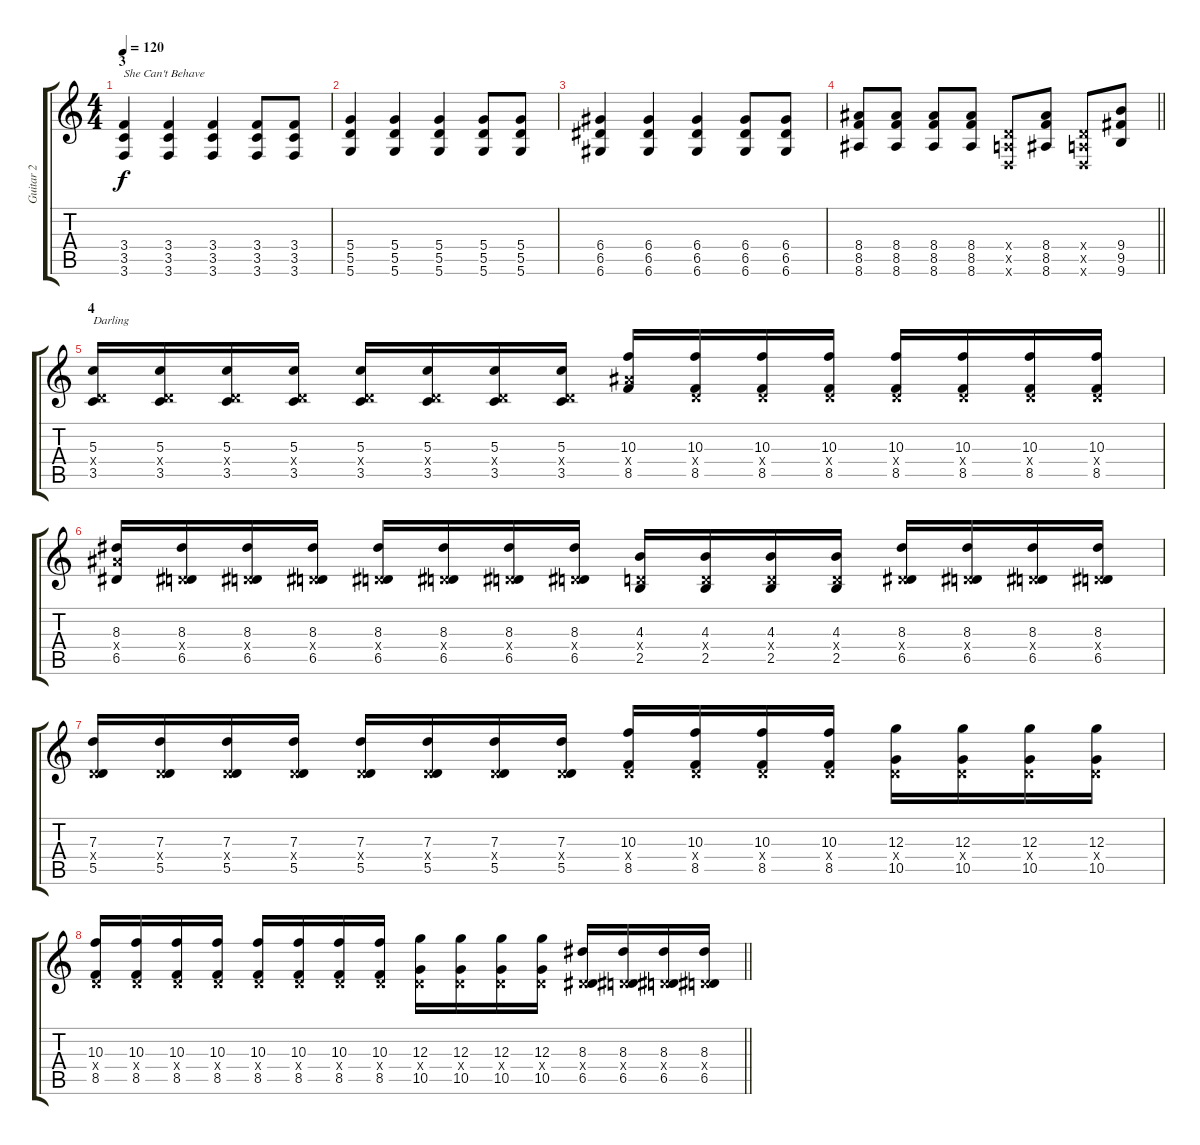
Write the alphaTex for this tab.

\track ("Guitar 2" "Guitar 2") {instrument overdrivenguitar}
\staff {score tabs}
\tuning (E4 B3 G3 D3 A2 D2) {hide}
\ts (4 4)
\section ("" "3")
\tempo 120
\clef g2
\ks c
(3.4 3.5 3.6).4{txt "She Can't Behave" dy f} (3.4 3.5 3.6).4 (3.4 3.5 3.6).4 (3.4 3.5 3.6).8 (3.4 3.5 3.6).8 |
(5.4 5.5 5.6).4 (5.4 5.5 5.6).4 (5.4 5.5 5.6).4 (5.4 5.5 5.6).8 (5.4 5.5 5.6).8 |
(6.4 6.5 6.6).4 (6.4 6.5 6.6).4 (6.4 6.5 6.6).4 (6.4 6.5 6.6).8 (6.4 6.5 6.6).8 |
\barLineRight lightlight
(8.4 8.5 8.6).8 (8.4 8.5 8.6).8 (8.4 8.5 8.6).8 (8.4 8.5 8.6).8 (0.4{x} 0.5{x} 0.6{x}).8 (8.4 8.5 8.6).8 (0.4{x} 0.5{x} 0.6{x}).8 (9.4 9.5 9.6).8 |
\section ("" "4")
(5.3 0.4{x} 3.5).16{txt "Darling"} (5.3 0.4{x} 3.5).16 (5.3 0.4{x} 3.5).16 (5.3 0.4{x} 3.5).16 (5.3 0.4{x} 3.5).16 (5.3 0.4{x} 3.5).16 (5.3 0.4{x} 3.5).16 (5.3 0.4{x} 3.5).16 (10.3 8.4{x} 8.5).16 (10.3 0.4{x} 8.5).16 (10.3 0.4{x} 8.5).16 (10.3 0.4{x} 8.5).16 (10.3 0.4{x} 8.5).16 (10.3 0.4{x} 8.5).16 (10.3 0.4{x} 8.5).16 (10.3 0.4{x} 8.5).16 |
(8.3 8.4{x} 6.5).16 (8.3 0.4{x} 6.5).16 (8.3 0.4{x} 6.5).16 (8.3 0.4{x} 6.5).16 (8.3 0.4{x} 6.5).16 (8.3 0.4{x} 6.5).16 (8.3 0.4{x} 6.5).16 (8.3 0.4{x} 6.5).16 (4.3 0.4{x} 2.5).16 (4.3 0.4{x} 2.5).16 (4.3 0.4{x} 2.5).16 (4.3 0.4{x} 2.5).16 (8.3 0.4{x} 6.5).16 (8.3 0.4{x} 6.5).16 (8.3 0.4{x} 6.5).16 (8.3 0.4{x} 6.5).16 |
(7.3 0.4{x} 5.5).16 (7.3 0.4{x} 5.5).16 (7.3 0.4{x} 5.5).16 (7.3 0.4{x} 5.5).16 (7.3 0.4{x} 5.5).16 (7.3 0.4{x} 5.5).16 (7.3 0.4{x} 5.5).16 (7.3 0.4{x} 5.5).16 (10.3 0.4{x} 8.5).16 (10.3 0.4{x} 8.5).16 (10.3 0.4{x} 8.5).16 (10.3 0.4{x} 8.5).16 (12.3 0.4{x} 10.5).16 (12.3 0.4{x} 10.5).16 (12.3 0.4{x} 10.5).16 (12.3 0.4{x} 10.5).16 |
\barLineRight lightlight
(10.3 0.4{x} 8.5).16 (10.3 0.4{x} 8.5).16 (10.3 0.4{x} 8.5).16 (10.3 0.4{x} 8.5).16 (10.3 0.4{x} 8.5).16 (10.3 0.4{x} 8.5).16 (10.3 0.4{x} 8.5).16 (10.3 0.4{x} 8.5).16 (12.3 0.4{x} 10.5).16 (12.3 0.4{x} 10.5).16 (12.3 0.4{x} 10.5).16 (12.3 0.4{x} 10.5).16 (8.3 0.4{x} 6.5).16 (8.3 0.4{x} 6.5).16 (8.3 0.4{x} 6.5).16 (8.3 0.4{x} 6.5).16
